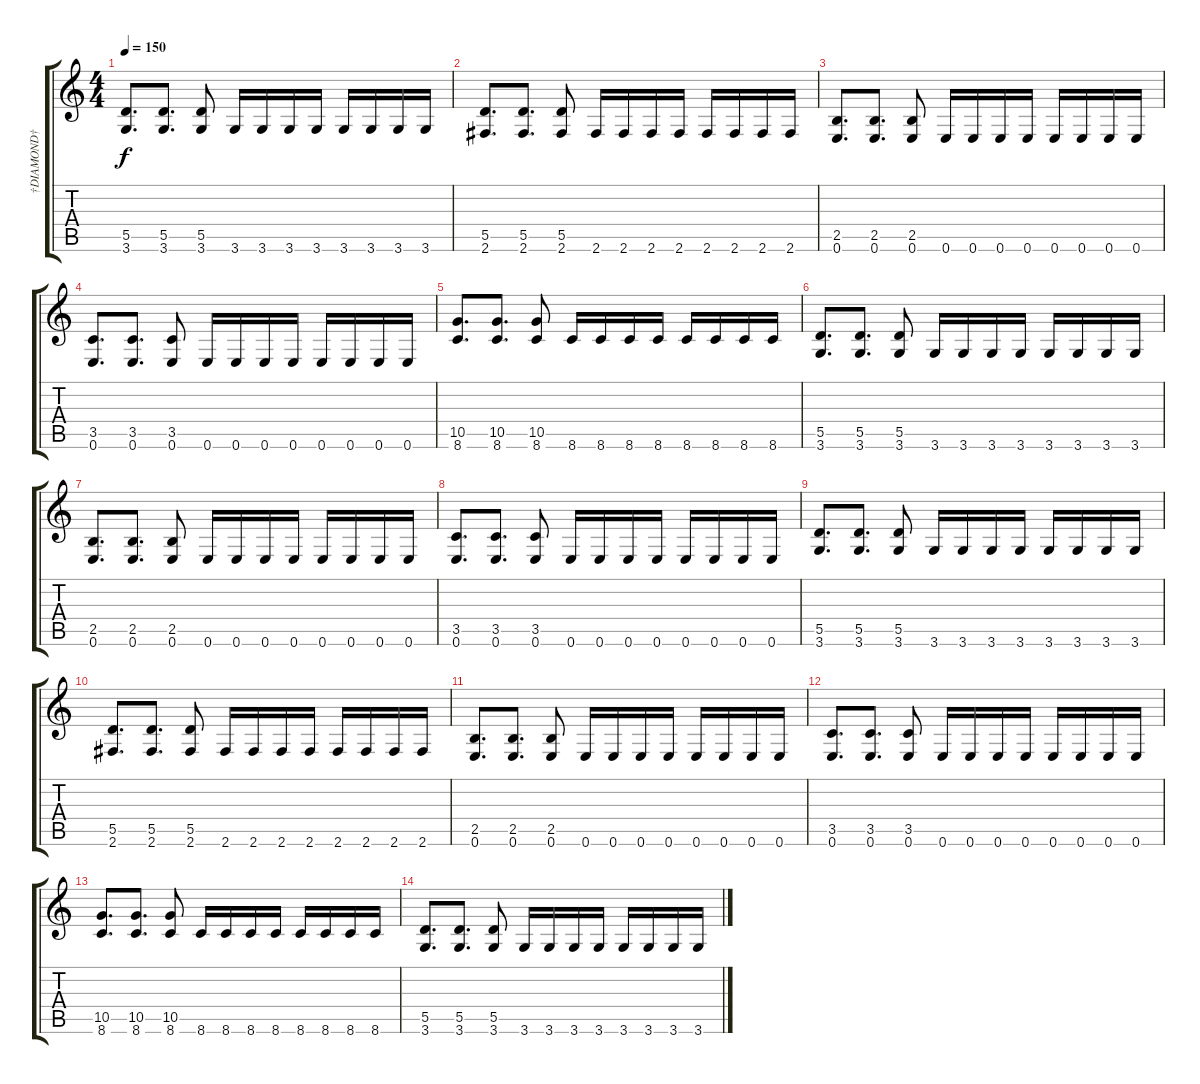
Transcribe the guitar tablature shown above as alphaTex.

\track ("†DIAMOND†" "†DIAMOND†") {instrument distortionguitar}
\staff {score tabs}
\tuning (E4 B3 G3 D3 A2 E2) {hide}
\ts (4 4)
\tempo 150
\clef g2
\ks c
(5.5 3.6).8{d dy f} (5.5 3.6).8{d} (5.5 3.6).8 3.6.16 3.6.16 3.6.16 3.6.16 3.6.16 3.6.16 3.6.16 3.6.16 |
(5.5 2.6).8{d} (5.5 2.6).8{d} (5.5 2.6).8 2.6.16 2.6.16 2.6.16 2.6.16 2.6.16 2.6.16 2.6.16 2.6.16 |
(2.5 0.6).8{d} (2.5 0.6).8{d} (2.5 0.6).8 0.6.16 0.6.16 0.6.16 0.6.16 0.6.16 0.6.16 0.6.16 0.6.16 |
(3.5 0.6).8{d} (3.5 0.6).8{d} (3.5 0.6).8 0.6.16 0.6.16 0.6.16 0.6.16 0.6.16 0.6.16 0.6.16 0.6.16 |
(10.5 8.6).8{d} (10.5 8.6).8{d} (10.5 8.6).8 8.6.16 8.6.16 8.6.16 8.6.16 8.6.16 8.6.16 8.6.16 8.6.16 |
(5.5 3.6).8{d} (5.5 3.6).8{d} (5.5 3.6).8 3.6.16 3.6.16 3.6.16 3.6.16 3.6.16 3.6.16 3.6.16 3.6.16 |
(2.5 0.6).8{d} (2.5 0.6).8{d} (2.5 0.6).8 0.6.16 0.6.16 0.6.16 0.6.16 0.6.16 0.6.16 0.6.16 0.6.16 |
(3.5 0.6).8{d} (3.5 0.6).8{d} (3.5 0.6).8 0.6.16 0.6.16 0.6.16 0.6.16 0.6.16 0.6.16 0.6.16 0.6.16 |
(5.5 3.6).8{d} (5.5 3.6).8{d} (5.5 3.6).8 3.6.16 3.6.16 3.6.16 3.6.16 3.6.16 3.6.16 3.6.16 3.6.16 |
(5.5 2.6).8{d} (5.5 2.6).8{d} (5.5 2.6).8 2.6.16 2.6.16 2.6.16 2.6.16 2.6.16 2.6.16 2.6.16 2.6.16 |
(2.5 0.6).8{d volume 0} (2.5 0.6).8{d} (2.5 0.6).8 0.6.16 0.6.16 0.6.16 0.6.16 0.6.16 0.6.16 0.6.16 0.6.16 |
(3.5 0.6).8{d} (3.5 0.6).8{d} (3.5 0.6).8 0.6.16 0.6.16 0.6.16 0.6.16 0.6.16 0.6.16 0.6.16 0.6.16 |
(10.5 8.6).8{d} (10.5 8.6).8{d} (10.5 8.6).8 8.6.16 8.6.16 8.6.16 8.6.16 8.6.16 8.6.16 8.6.16 8.6.16 |
(5.5 3.6).8{d} (5.5 3.6).8{d} (5.5 3.6).8 3.6.16 3.6.16 3.6.16 3.6.16 3.6.16 3.6.16 3.6.16 3.6.16
